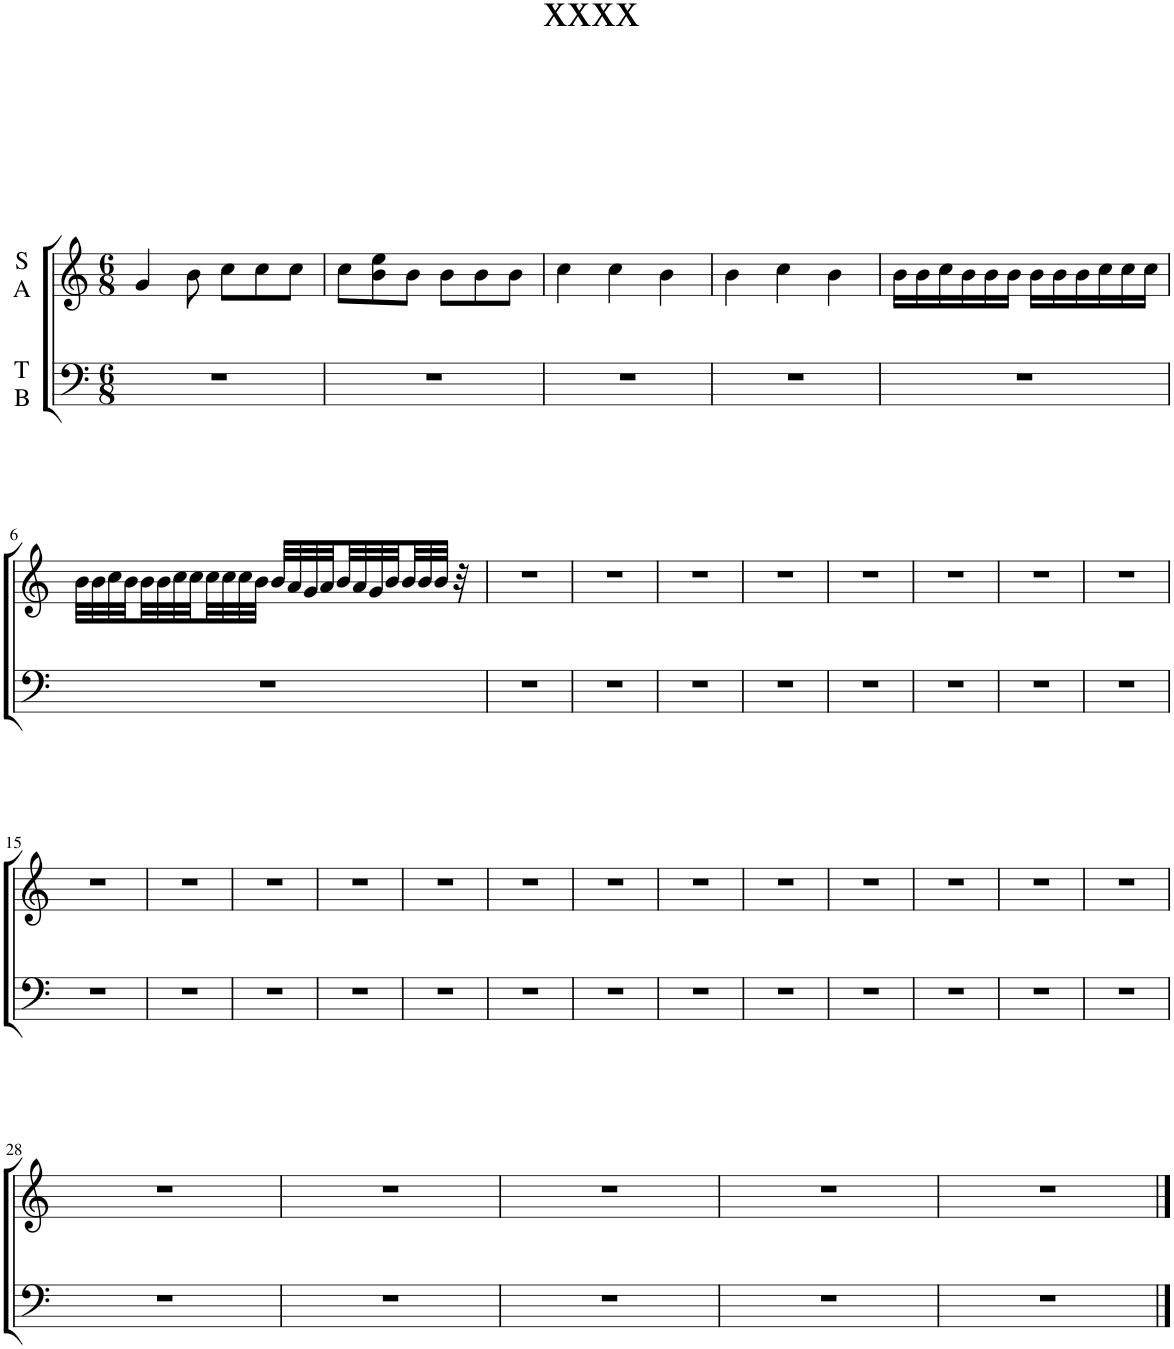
**kern	**kern
*part2	*part1
*staff2	*staff1
*I"T B	*I"S A
*clefF4	*clefG2
*k[]	*k[]
*M6/8	*M6/8
=1	=1
2.r	4g/
.	8b\
.	8cc\L
.	8cc\
.	8cc\J
=2	=2
2.r	8cc\L
.	8b\ 8ee\
.	8b\J
.	8b\L
.	8b\
.	8b\J
=3	=3
2.r	4cc\
.	4cc\
.	4b\
=4	=4
2.r	4b\
.	4cc\
.	4b\
=5	=5
2.r	16b\LL
.	16b\
.	16cc\
.	16b\
.	16b\
.	16b\JJ
.	16b\LL
.	16b\
.	16b\
.	16cc\
.	16cc\
.	16cc\JJ
!!LO:LB:g=z
=6	=6
2.r	32b\LLL
.	32b\
.	32cc\
.	32b\
.	32b\
.	32b\
.	32cc\
.	32cc\
.	32cc\
.	32cc\
.	32cc\
.	32b\JJJ
.	32b/LLL
.	32a/
.	32g/
.	32a/
.	32b/
.	32a/
.	32g/
.	32b/
.	32b/
.	32b/
.	32b/JJJ
.	32r
=7	=7
2.r	2.r
=8	=8
2.r	2.r
=9	=9
2.r	2.r
=10	=10
2.r	2.r
=11	=11
2.r	2.r
=12	=12
2.r	2.r
=13	=13
2.r	2.r
=14	=14
2.r	2.r
!!LO:LB:g=z
=15	=15
2.r	2.r
=16	=16
2.r	2.r
=17	=17
2.r	2.r
=18	=18
2.r	2.r
=19	=19
2.r	2.r
=20	=20
2.r	2.r
=21	=21
2.r	2.r
=22	=22
2.r	2.r
=23	=23
2.r	2.r
=24	=24
2.r	2.r
=25	=25
2.r	2.r
=26	=26
2.r	2.r
=27	=27
2.r	2.r
!!LO:LB:g=z
=28	=28
2.r	2.r
=29	=29
2.r	2.r
=30	=30
2.r	2.r
=31	=31
2.r	2.r
=32	=32
2.r	2.r
==	==
*-	*-
